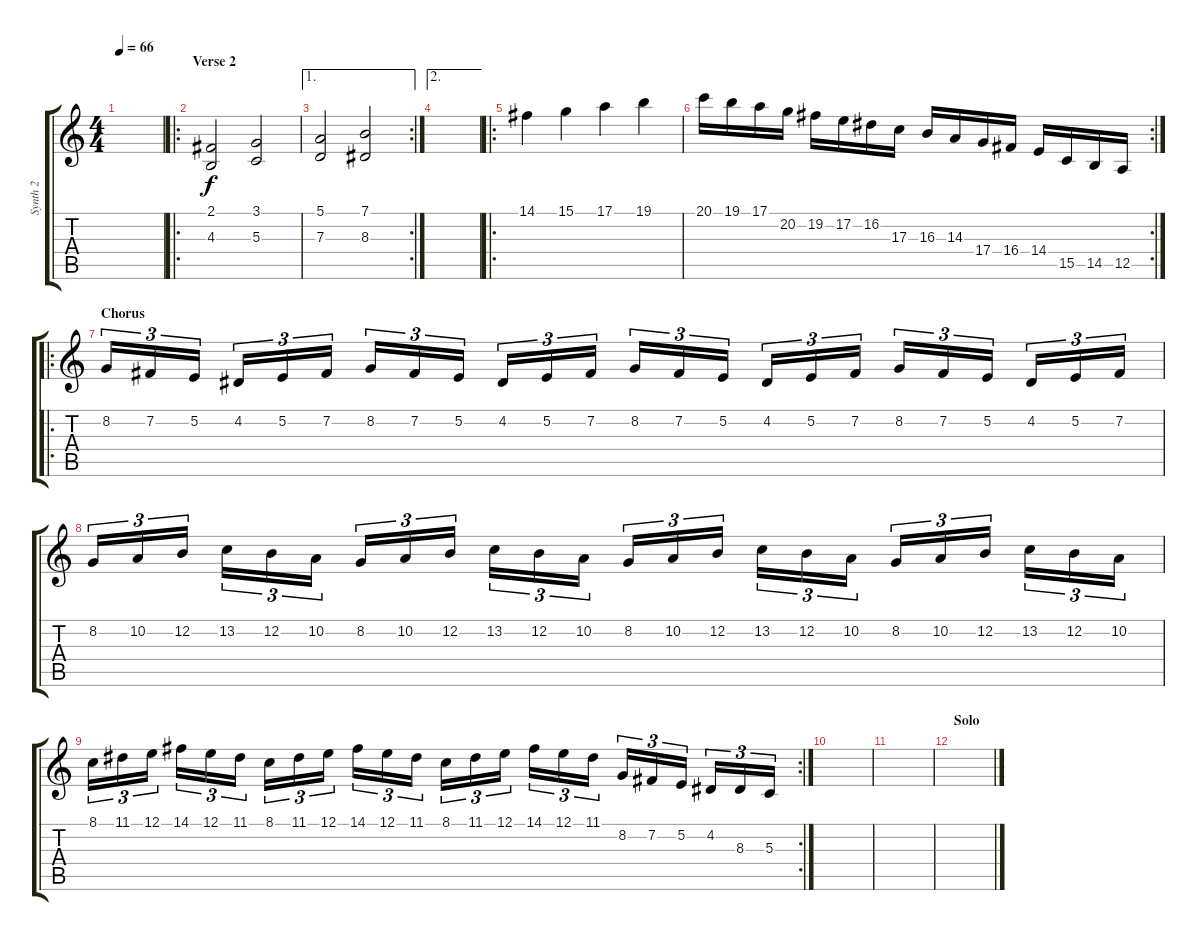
\track ("Synth 2" "Synth 2") {instrument fx7echoes}
\staff {score tabs}
\tuning (E4 B3 G3 D3 A2 E2) {hide}
\ts (4 4)
\tempo 66
\clef g2
\ks c
|
\ro
\section ("" "Verse 2")
(2.1 4.3).2 (3.1 5.3).2 |
\ae 1
\rc 2
(5.1 7.3).2 (7.1 8.3).2 |
\ae 2
|
\ro
14.1.4 15.1.4 17.1.4 19.1.4 |
\rc 2
20.1.16 19.1.16 17.1.16 20.2.16 19.2.16 17.2.16 16.2.16 17.3.16 16.3.16 14.3.16 17.4.16 16.4.16 14.4.16 15.5.16 14.5.16 12.5.16 |
\ro
\section ("" "Chorus")
8.2.16{tu (3 2) volume 12} 7.2.16{tu (3 2)} 5.2.16{tu (3 2)} 4.2.16{tu (3 2)} 5.2.16{tu (3 2)} 7.2.16{tu (3 2)} 8.2.16{tu (3 2)} 7.2.16{tu (3 2)} 5.2.16{tu (3 2)} 4.2.16{tu (3 2)} 5.2.16{tu (3 2)} 7.2.16{tu (3 2)} 8.2.16{tu (3 2)} 7.2.16{tu (3 2)} 5.2.16{tu (3 2)} 4.2.16{tu (3 2)} 5.2.16{tu (3 2)} 7.2.16{tu (3 2)} 8.2.16{tu (3 2)} 7.2.16{tu (3 2)} 5.2.16{tu (3 2)} 4.2.16{tu (3 2)} 5.2.16{tu (3 2)} 7.2.16{tu (3 2)} |
8.2.16{tu (3 2)} 10.2.16{tu (3 2)} 12.2.16{tu (3 2)} 13.2.16{tu (3 2)} 12.2.16{tu (3 2)} 10.2.16{tu (3 2)} 8.2.16{tu (3 2)} 10.2.16{tu (3 2)} 12.2.16{tu (3 2)} 13.2.16{tu (3 2)} 12.2.16{tu (3 2)} 10.2.16{tu (3 2)} 8.2.16{tu (3 2)} 10.2.16{tu (3 2)} 12.2.16{tu (3 2)} 13.2.16{tu (3 2)} 12.2.16{tu (3 2)} 10.2.16{tu (3 2)} 8.2.16{tu (3 2)} 10.2.16{tu (3 2)} 12.2.16{tu (3 2)} 13.2.16{tu (3 2)} 12.2.16{tu (3 2)} 10.2.16{tu (3 2)} |
\rc 2
8.1.16{tu (3 2)} 11.1.16{tu (3 2)} 12.1.16{tu (3 2)} 14.1.16{tu (3 2)} 12.1.16{tu (3 2)} 11.1.16{tu (3 2)} 8.1.16{tu (3 2)} 11.1.16{tu (3 2)} 12.1.16{tu (3 2)} 14.1.16{tu (3 2)} 12.1.16{tu (3 2)} 11.1.16{tu (3 2)} 8.1.16{tu (3 2)} 11.1.16{tu (3 2)} 12.1.16{tu (3 2)} 14.1.16{tu (3 2)} 12.1.16{tu (3 2)} 11.1.16{tu (3 2)} 8.2.16{tu (3 2)} 7.2.16{tu (3 2)} 5.2.16{tu (3 2)} 4.2.16{tu (3 2)} 8.3.16{tu (3 2)} 5.3.16{tu (3 2)} |
|
|
\section ("" "Solo")
